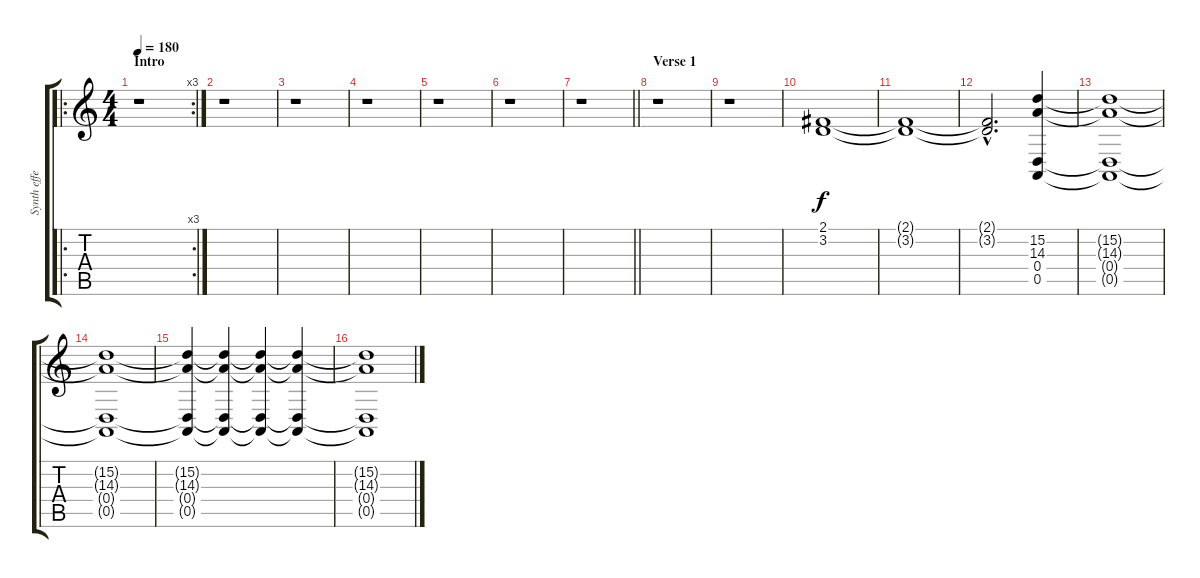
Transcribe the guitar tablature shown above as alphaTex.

\track ("Synth effects" "Synth effe") {instrument violin}
\staff {score tabs}
\tuning (E4 B3 G3 D3 A2 E2) {hide}
\ro
\rc 3
\ts (4 4)
\section ("" "Intro")
\tempo 180
\clef g2
\ks c
r.1{dy f instrument violin} |
r.1 |
r.1 |
r.1 |
r.1 |
r.1 |
\barLineRight lightlight
r.1 |
\section ("" "Verse 1")
r.1 |
r.1 |
(2.1 3.2).1{instrument seashore} |
(2.1{t} 3.2{t}).1 |
(2.1{hac t} 3.2{hac t}).2{d} (15.2 14.3 0.4 0.5).4{volume 16 instrument helicopter} |
(15.2{t} 14.3{t} 0.4{t} 0.5{t}).1 |
(15.2{t} 14.3{t} 0.4{t} 0.5{t}).1 |
(15.2{t} 14.3{t} 0.4{t} 0.5{t}).4{volume 13} (15.2{t} 14.3{t} 0.4{t} 0.5{t}).4{volume 12} (15.2{t} 14.3{t} 0.4{t} 0.5{t}).4{volume 10} (15.2{t} 14.3{t} 0.4{t} 0.5{t}).4{volume 8} |
(15.2{t} 14.3{t} 0.4{t} 0.5{t}).1{volume 2}
